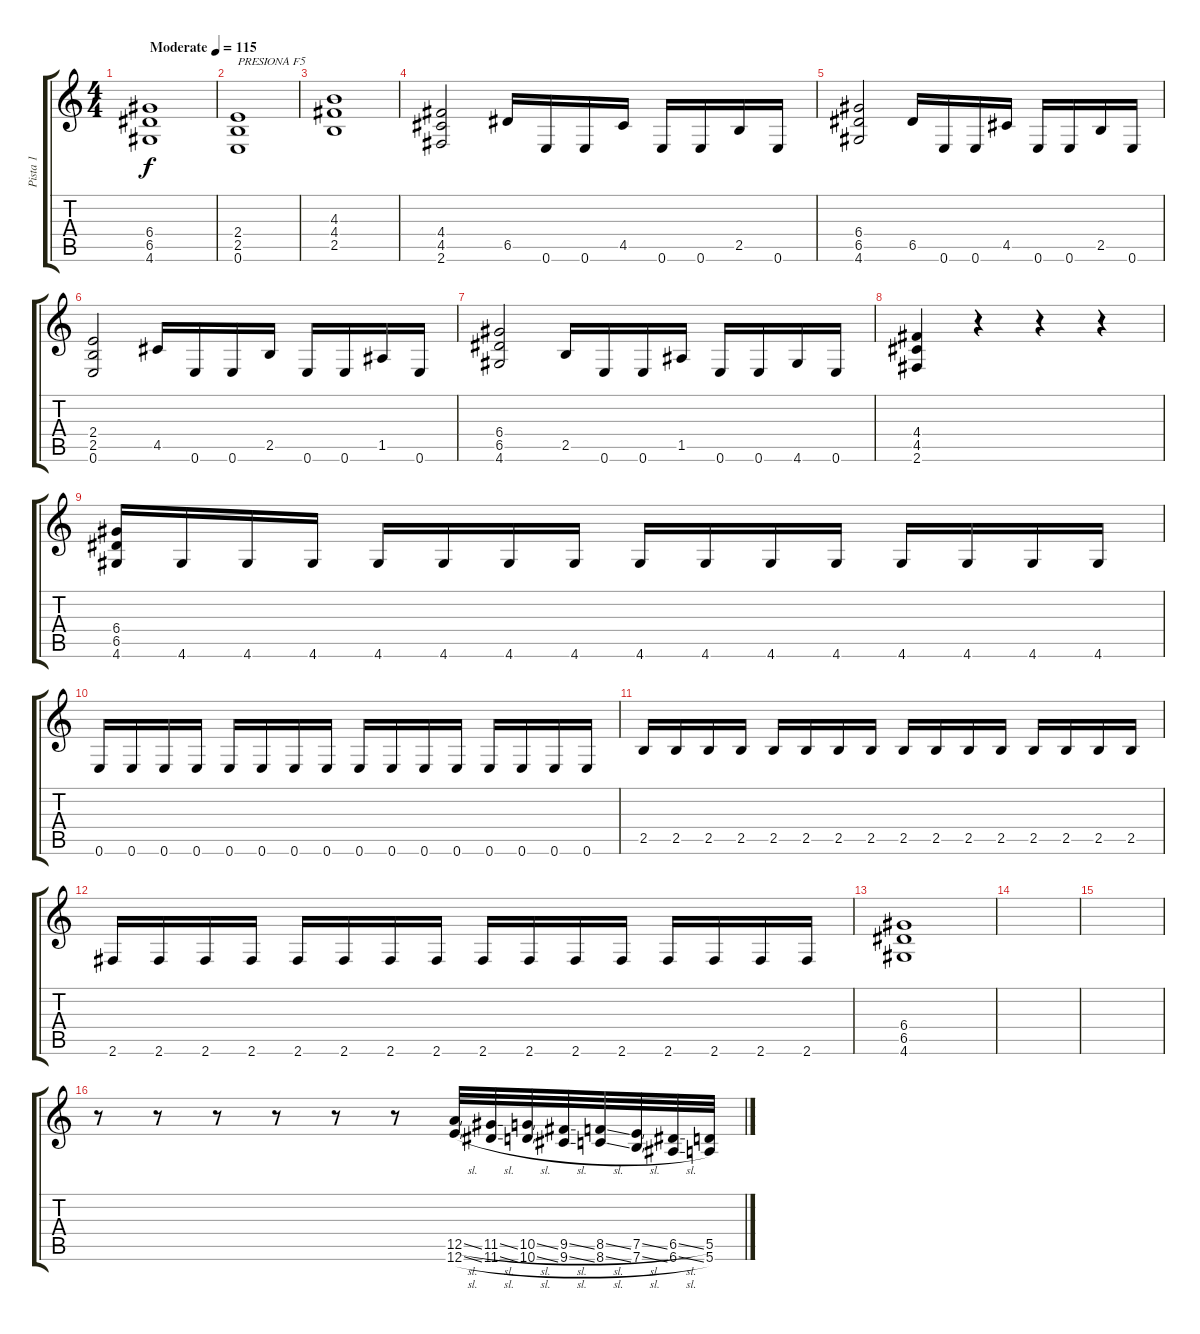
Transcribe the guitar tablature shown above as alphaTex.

\track ("Pista 1" "Pista 1") {instrument distortionguitar}
\staff {score tabs}
\tuning (E4 B3 G3 D3 A2 E2) {hide}
\ts (4 4)
\tempo (115 "Moderate")
\clef g2
\ks c
(6.4 6.5 4.6).1{dy f instrument distortionguitar} |
(2.4 2.5 0.6).1{txt "PRESIONA F5"} |
(4.3 4.4 2.5).1 |
(4.4 4.5 2.6).2 6.5.16 0.6.16 0.6.16 4.5.16 0.6.16 0.6.16 2.5.16 0.6.16 |
(6.4 6.5 4.6).2 6.5.16 0.6.16 0.6.16 4.5.16 0.6.16 0.6.16 2.5.16 0.6.16 |
(2.4 2.5 0.6).2 4.5.16 0.6.16 0.6.16 2.5.16 0.6.16 0.6.16 1.5.16 0.6.16 |
(6.4 6.5 4.6).2 2.5.16 0.6.16 0.6.16 1.5.16 0.6.16 0.6.16 4.6.16 0.6.16 |
(4.4 4.5 2.6).4 r.4 r.4 r.4 |
(6.4 6.5 4.6).16 4.6.16 4.6.16 4.6.16 4.6.16 4.6.16 4.6.16 4.6.16 4.6.16 4.6.16 4.6.16 4.6.16 4.6.16 4.6.16 4.6.16 4.6.16 |
0.6.16 0.6.16 0.6.16 0.6.16 0.6.16 0.6.16 0.6.16 0.6.16 0.6.16 0.6.16 0.6.16 0.6.16 0.6.16 0.6.16 0.6.16 0.6.16 |
2.5.16 2.5.16 2.5.16 2.5.16 2.5.16 2.5.16 2.5.16 2.5.16 2.5.16 2.5.16 2.5.16 2.5.16 2.5.16 2.5.16 2.5.16 2.5.16 |
2.6.16 2.6.16 2.6.16 2.6.16 2.6.16 2.6.16 2.6.16 2.6.16 2.6.16 2.6.16 2.6.16 2.6.16 2.6.16 2.6.16 2.6.16 2.6.16 |
(6.4 6.5 4.6).1 |
|
|
r.8 r.8 r.8 r.8 r.8 r.8 (12.5{sl} 12.6{sl}).32 (11.5{sl} 11.6{sl}).32 (10.5{sl} 10.6{sl}).32 (9.5{sl} 9.6{sl}).32 (8.5{sl} 8.6{sl}).32 (7.5{sl} 7.6{sl}).32 (6.5{sl} 6.6{sl}).32 (5.5 5.6).32
